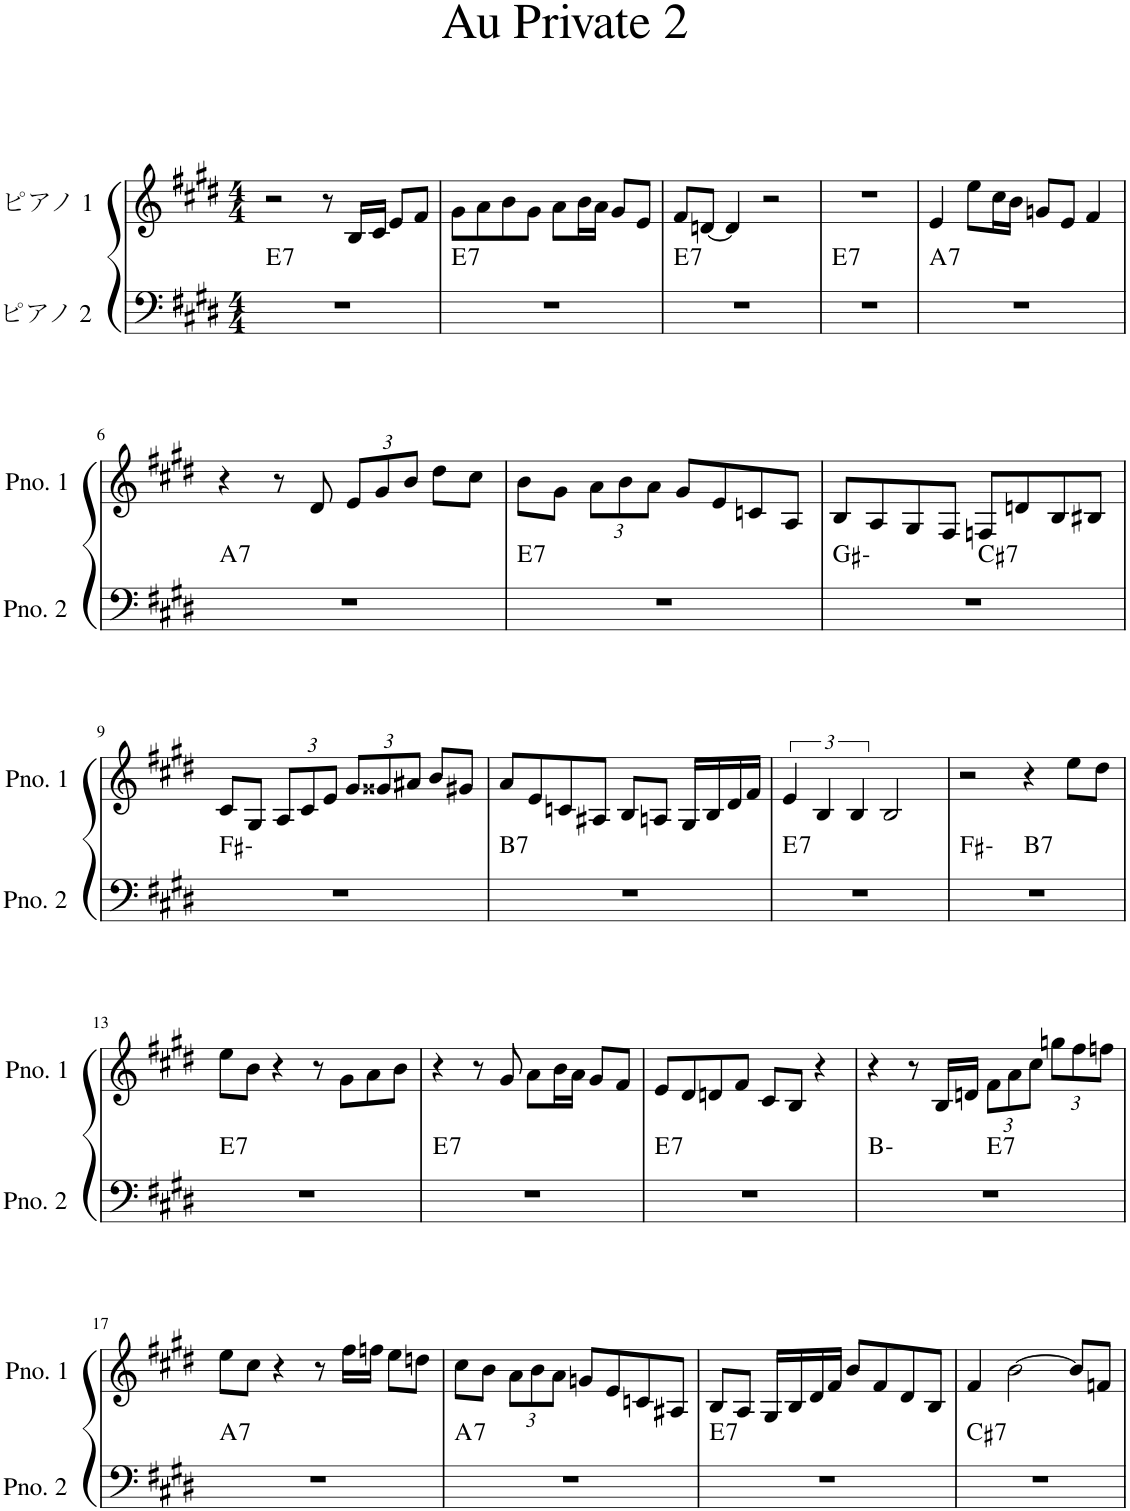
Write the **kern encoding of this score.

**kern	**harte	**kern
*part2	*part2	*part1
*staff2	*	*staff1
*I"ピアノ 2	*	*I"ピアノ 1
*clefF4	*	*clefG2
*k[f#c#g#d#]	*	*k[f#c#g#d#]
*M4/4	*	*M4/4
=1	=1	=1
!	!LO:H:kt=7	!
1r	E:7	2r
.	.	8r
.	.	16B/LL
.	.	16c#/JJ
.	.	8e/L
.	.	8f#/J
=2	=2	=2
!	!LO:H:kt=7	!
1r	E:7	8g#\L
.	.	8a\
.	.	8b\
.	.	8g#\J
.	.	8a\L
.	.	16b\L
.	.	16a\JJ
.	.	8g#/L
.	.	8e/J
=3	=3	=3
!	!LO:H:kt=7	!
1r	E:7	8f#/L
.	.	[8dn/J
.	.	4d/]
.	.	2r
=4	=4	=4
!	!LO:H:kt=7	!
1r	E:7	1r
=5	=5	=5
!	!LO:H:kt=7	!
1r	A:7	4e/
.	.	8ee\L
.	.	16cc#\L
.	.	16b\JJ
.	.	8gn/L
.	.	8e/J
.	.	4f#/
!!LO:LB:g=z
=6	=6	=6
!	!LO:H:kt=7	!
1r	A:7	4r
.	.	8r
.	.	8d#/
*	*	*Xbrackettup
.	.	12e/L
.	.	12g#/
.	.	12b/J
.	.	8dd#\L
.	.	8cc#\J
=7	=7	=7
!	!LO:H:kt=7	!
1r	E:7	8b\L
.	.	8g#\J
.	.	12a\L
.	.	12b\
.	.	12a\J
.	.	8g#/L
.	.	8e/
.	.	8cn/
.	.	8A/J
=8	=8	=8
*^	*	*
1r	2ryy	G#:min	8B/L
.	.	.	8A/
.	.	.	8G#/
.	.	.	8F#/J
!	!	!LO:H:kt=7	!
.	2ryy	C#:7	8Fn/L
.	.	.	8dn/
.	.	.	8B/
.	.	.	8B#X/J
*v	*v	*	*
!!LO:LB:g=z
=9	=9	=9
1r	F#:min	8c#/L
.	.	8G#/J
.	.	12A/L
.	.	12c#/
.	.	12e/J
.	.	12g#/L
.	.	12g##X/
.	.	12a#X/J
.	.	8b/L
.	.	8g#X/J
=10	=10	=10
!	!LO:H:kt=7	!
1r	B:7	8a/L
.	.	8e/
.	.	8cn/
.	.	8A#X/J
.	.	8B/L
.	.	8An/J
.	.	16G#/LL
.	.	16B/
.	.	16d#/
.	.	16f#/JJ
=11	=11	=11
*	*	*brackettup
!	!LO:H:kt=7	!
1r	E:7	6e/
.	.	6B/
.	.	6B/
.	.	2B/
=12	=12	=12
*^	*	*
1r	2ryy	F#:min	2r
!	!	!LO:H:kt=7	!
.	2ryy	B:7	4r
.	.	.	8ee\L
.	.	.	8dd#\J
!!LO:LB:g=z
=13	=13	=13	=13
!	!	!LO:H:kt=7	!
*v	*v	*	*
1r	E:7	8ee\L
.	.	8b\J
.	.	4r
.	.	8r
.	.	8g#\L
.	.	8a\
.	.	8b\J
=14	=14	=14
!	!LO:H:kt=7	!
1r	E:7	4r
.	.	8r
.	.	8g#/
.	.	8a\L
.	.	16b\L
.	.	16a\JJ
.	.	8g#/L
.	.	8f#/J
=15	=15	=15
!	!LO:H:kt=7	!
1r	E:7	8e/L
.	.	8d#/
.	.	8dn/
.	.	8f#/J
.	.	8c#/L
.	.	8B/J
.	.	4r
=16	=16	=16
*^	*	*
1r	2ryy	B:min	4r
.	.	.	8r
.	.	.	16B/LL
.	.	.	16dn/JJ
*	*	*	*Xbrackettup
!	!	!LO:H:kt=7	!
.	2ryy	E:7	12f#\L
.	.	.	12a\
.	.	.	12cc#\J
.	.	.	12ggn\L
.	.	.	12ff#\
.	.	.	12ffn\J
!!LO:LB:g=z
=17	=17	=17	=17
!	!	!LO:H:kt=7	!
*v	*v	*	*
1r	A:7	8ee\L
.	.	8cc#\J
.	.	4r
.	.	8r
.	.	16ff#\LL
.	.	16ffn\JJ
.	.	8ee\L
.	.	8ddn\J
=18	=18	=18
!	!LO:H:kt=7	!
1r	A:7	8cc#\L
.	.	8b\J
.	.	12a\L
.	.	12b\
.	.	12a\J
.	.	8gn/L
.	.	8e/
.	.	8cn/
.	.	8A#X/J
=19	=19	=19
!	!LO:H:kt=7	!
1r	E:7	8B/L
.	.	8A/J
.	.	16G#/LL
.	.	16B/
.	.	16d#/
.	.	16f#/JJ
.	.	8b/L
.	.	8f#/
.	.	8d#/
.	.	8B/J
=20	=20	=20
!	!LO:H:kt=7	!
1r	C#:7	4f#/
.	.	[2b\
.	.	8b/L]
.	.	8fn/J
=	=	=
*-	*-	*-
